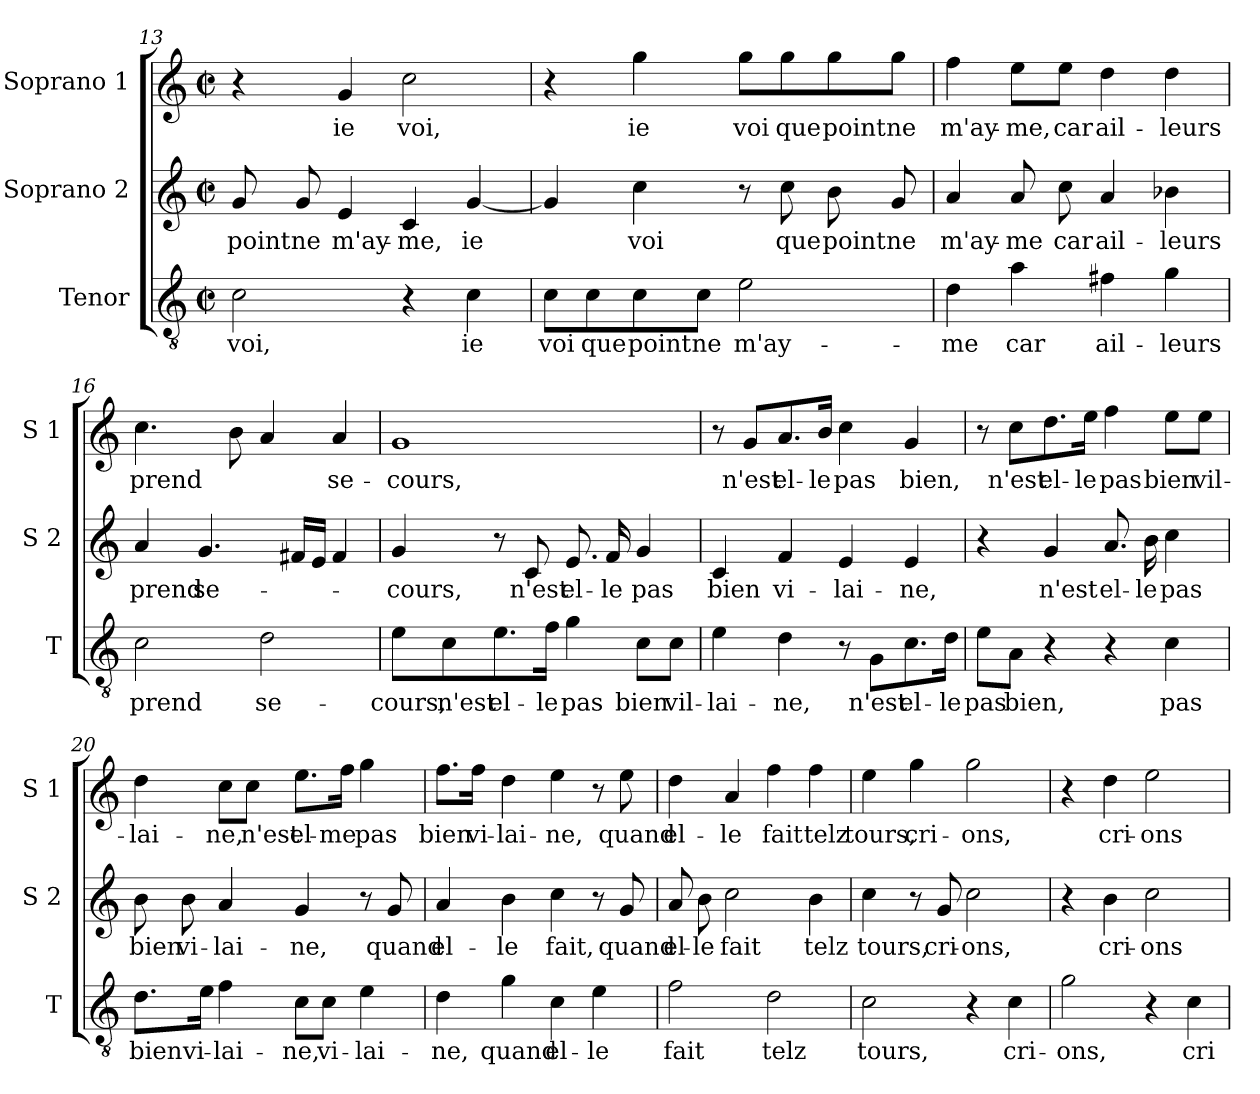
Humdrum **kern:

**kern	**text	**kern	**text	**kern	**text
*part3	*part3	*part2	*part2	*part1	*part1
*staff3	*staff3	*staff2	*staff2	*staff1	*staff1
*I"Tenor	*	*I"Soprano 2	*	*I"Soprano 1	*
*I'T	*	*I'S 2	*	*I'S 1	*
*clefGv2	*	*clefG2	*	*clefG2	*
*k[]	*	*k[]	*	*k[]	*
*C:	*	*C:	*	*C:	*
*M2/2	*	*M2/2	*	*M2/2	*
*met(c|)	*	*met(c|)	*	*met(c|)	*
=13	=13	=13	=13	=13	=13
!	!LO:LY:b	!	!LO:LY:b	!	!
2c\	voi,	8g/	point	4r	.
!	!	!	!LO:LY:b	!	!
.	.	8g/	ne	.	.
!	!	!	!LO:LY:b	!	!LO:LY:b
.	.	4e/	m'ay-	4g/	ie
!	!	!	!LO:LY:b	!	!LO:LY:b
4r	.	4c/	-me,	2cc\	voi,
!	!LO:LY:b	!	!LO:LY:b	!	!
4c\	ie	[4g/	ie	.	.
!!LO:LB:g=z
=14	=14	=14	=14	=14	=14
!	!LO:LY:b	!	!	!	!
8c\L	voi	4g/]	.	4r	.
!	!LO:LY:b	!	!	!	!
8c\	que	.	.	.	.
!	!LO:LY:b	!	!LO:LY:b	!	!LO:LY:b
8c\	point	4cc\	voi	4gg\	ie
!	!LO:LY:b	!	!	!	!
8c\J	ne	.	.	.	.
!	!LO:LY:b	!	!	!	!LO:LY:b
2e\	m'ay-	8r	.	8gg\L	voi
!	!	!	!LO:LY:b	!	!LO:LY:b
.	.	8cc\	que	8gg\	que
!	!	!	!LO:LY:b	!	!LO:LY:b
.	.	8b\	point	8gg\	point
!	!	!	!LO:LY:b	!	!LO:LY:b
.	.	8g/	ne	8gg\J	ne
=15	=15	=15	=15	=15	=15
!	!LO:LY:b	!	!LO:LY:b	!	!LO:LY:b
4d\	-me	4a/	m'ay-	4ff\	m'ay-
!	!LO:LY:b	!	!LO:LY:b	!	!LO:LY:b
4a\	car	8a/	-me	8ee\L	-me,
!	!	!	!LO:LY:b	!	!LO:LY:b
.	.	8cc\	car	8ee\J	car
!	!LO:LY:b	!	!LO:LY:b	!	!LO:LY:b
4f#X\	ail-	4a/	ail-	4dd\	ail-
!	!LO:LY:b	!	!LO:LY:b	!	!LO:LY:b
4g\	-leurs	4b-X\	-leurs	4dd\	-leurs
=16	=16	=16	=16	=16	=16
!	!LO:LY:b	!	!LO:LY:b	!	!LO:LY:b
2c\	prend	4a/	prend	4.cc\	prend
!	!	!	!LO:LY:b	!	!
.	.	4.g/	se-	.	.
.	.	.	.	8b\	.
!	!LO:LY:b	!	!	!	!
2d\	se-	.	.	4a/	.
.	.	16f#X/LL	.	.	.
.	.	16e/JJ	.	.	.
!	!	!	!	!	!LO:LY:b
.	.	4f#/	.	4a/	se-
!!LO:LB:g=z
=17	=17	=17	=17	=17	=17
!	!LO:LY:b	!	!LO:LY:b	!	!LO:LY:b
8e\L	-cours,	4g/	-cours,	1g	-cours,
!	!LO:LY:b	!	!	!	!
8c\	n'est	.	.	.	.
!	!LO:LY:b	!	!	!	!
8.e\	el-	8r	.	.	.
!	!	!	!LO:LY:b	!	!
.	.	8c/	n'est	.	.
!	!LO:LY:b	!	!	!	!
16f\Jk	-le	.	.	.	.
!	!LO:LY:b	!	!LO:LY:b	!	!
4g\	pas	8.e/	el-	.	.
!	!	!	!LO:LY:b	!	!
.	.	16f/	-le	.	.
!	!LO:LY:b	!	!LO:LY:b	!	!
8c\L	bien	4g/	pas	.	.
!	!LO:LY:b	!	!	!	!
8c\J	vil-	.	.	.	.
=18	=18	=18	=18	=18	=18
!	!LO:LY:b	!	!LO:LY:b	!	!
4e\	-lai-	4c/	bien	8r	.
!	!	!	!	!	!LO:LY:b
.	.	.	.	8g/L	n'est
!	!LO:LY:b	!	!LO:LY:b	!	!LO:LY:b
4d\	-ne,	4f/	vi-	8.a/	el-
!	!	!	!	!	!LO:LY:b
.	.	.	.	16b/Jk	-le
!	!	!	!LO:LY:b	!	!LO:LY:b
8r	.	4e/	-lai-	4cc\	pas
!	!LO:LY:b	!	!	!	!
8G\L	n'est	.	.	.	.
!	!LO:LY:b	!	!LO:LY:b	!	!LO:LY:b
8.c\	el-	4e/	-ne,	4g/	bien,
!	!LO:LY:b	!	!	!	!
16d\Jk	-le	.	.	.	.
=19	=19	=19	=19	=19	=19
!	!LO:LY:b	!	!	!	!
8e\L	pas	4r	.	8r	.
!	!LO:LY:b	!	!	!	!LO:LY:b
8A\J	bien,	.	.	8cc\L	n'est
!	!	!	!LO:LY:b	!	!LO:LY:b
4r	.	4g/	n'est	8.dd\	el-
!	!	!	!	!	!LO:LY:b
.	.	.	.	16ee\Jk	-le
!	!	!	!LO:LY:b	!	!LO:LY:b
4r	.	8.a/	el-	4ff\	pas
!	!	!	!LO:LY:b	!	!
.	.	16b\	-le	.	.
!	!LO:LY:b	!	!LO:LY:b	!	!LO:LY:b
4c\	pas	4cc\	pas	8ee\L	bien
!	!	!	!	!	!LO:LY:b
.	.	.	.	8ee\J	vil-
!!LO:LB:g=z
=20	=20	=20	=20	=20	=20
!	!LO:LY:b	!	!LO:LY:b	!	!LO:LY:b
8.d\L	bien	8b\	bien	4dd\	-lai-
!	!	!	!LO:LY:b	!	!
.	.	8b\	vi-	.	.
!	!LO:LY:b	!	!	!	!
16e\Jk	vi-	.	.	.	.
!	!LO:LY:b	!	!LO:LY:b	!	!LO:LY:b
4f\	-lai-	4a/	-lai-	8cc\L	-ne,
!	!	!	!	!	!LO:LY:b
.	.	.	.	8cc\J	n'est
!	!LO:LY:b	!	!LO:LY:b	!	!LO:LY:b
8c\L	-ne,	4g/	-ne,	8.ee\L	el-
!	!LO:LY:b	!	!	!	!
8c\J	vi-	.	.	.	.
!	!	!	!	!	!LO:LY:b
.	.	.	.	16ff\Jk	-me
!	!LO:LY:b	!	!	!	!LO:LY:b
4e\	-lai-	8r	.	4gg\	pas
!	!	!	!LO:LY:b	!	!
.	.	8g/	quand	.	.
=21	=21	=21	=21	=21	=21
!	!LO:LY:b	!	!LO:LY:b	!	!LO:LY:b
4d\	-ne,	4a/	el-	8.ff\L	bien
!	!	!	!	!	!LO:LY:b
.	.	.	.	16ff\Jk	vi-
!	!LO:LY:b	!	!LO:LY:b	!	!LO:LY:b
4g\	quand	4b\	-le	4dd\	-lai-
!	!LO:LY:b	!	!LO:LY:b	!	!LO:LY:b
4c\	el-	4cc\	fait,	4ee\	-ne,
!	!LO:LY:b	!	!	!	!
4e\	-le	8r	.	8r	.
!	!	!	!LO:LY:b	!	!LO:LY:b
.	.	8g/	quand	8ee\	quand
=22	=22	=22	=22	=22	=22
!	!LO:LY:b	!	!LO:LY:b	!	!LO:LY:b
2f\	fait	8a/	el-	4dd\	el-
!	!	!	!LO:LY:b	!	!
.	.	8b\	-le	.	.
!	!	!	!LO:LY:b	!	!LO:LY:b
.	.	2cc\	fait	4a/	-le
!	!LO:LY:b	!	!	!	!LO:LY:b
2d\	telz	.	.	4ff\	fait
!	!	!	!LO:LY:b	!	!LO:LY:b
.	.	4b\	telz	4ff\	telz
!!LO:PB:g=z
=23	=23	=23	=23	=23	=23
!	!LO:LY:b	!	!LO:LY:b	!	!LO:LY:b
2c\	tours,	4cc\	tours,	4ee\	tours,
!	!	!	!	!	!LO:LY:b
.	.	8r	.	4gg\	cri-
!	!	!	!LO:LY:b	!	!
.	.	8g/	cri-	.	.
!	!	!	!LO:LY:b	!	!LO:LY:b
4r	.	2cc\	-ons,	2gg\	-ons,
!	!LO:LY:b	!	!	!	!
4c\	cri-	.	.	.	.
=24	=24	=24	=24	=24	=24
!	!LO:LY:b	!	!	!	!
2g\	-ons,	4r	.	4r	.
!	!	!	!LO:LY:b	!	!LO:LY:b
.	.	4b\	cri-	4dd\	cri-
!	!	!	!LO:LY:b	!	!LO:LY:b
4r	.	2cc\	-ons	2ee\	-ons
!	!LO:LY:b	!	!	!	!
4c\	cri-	.	.	.	.
=	=	=	=	=	=
*-	*-	*-	*-	*-	*-
